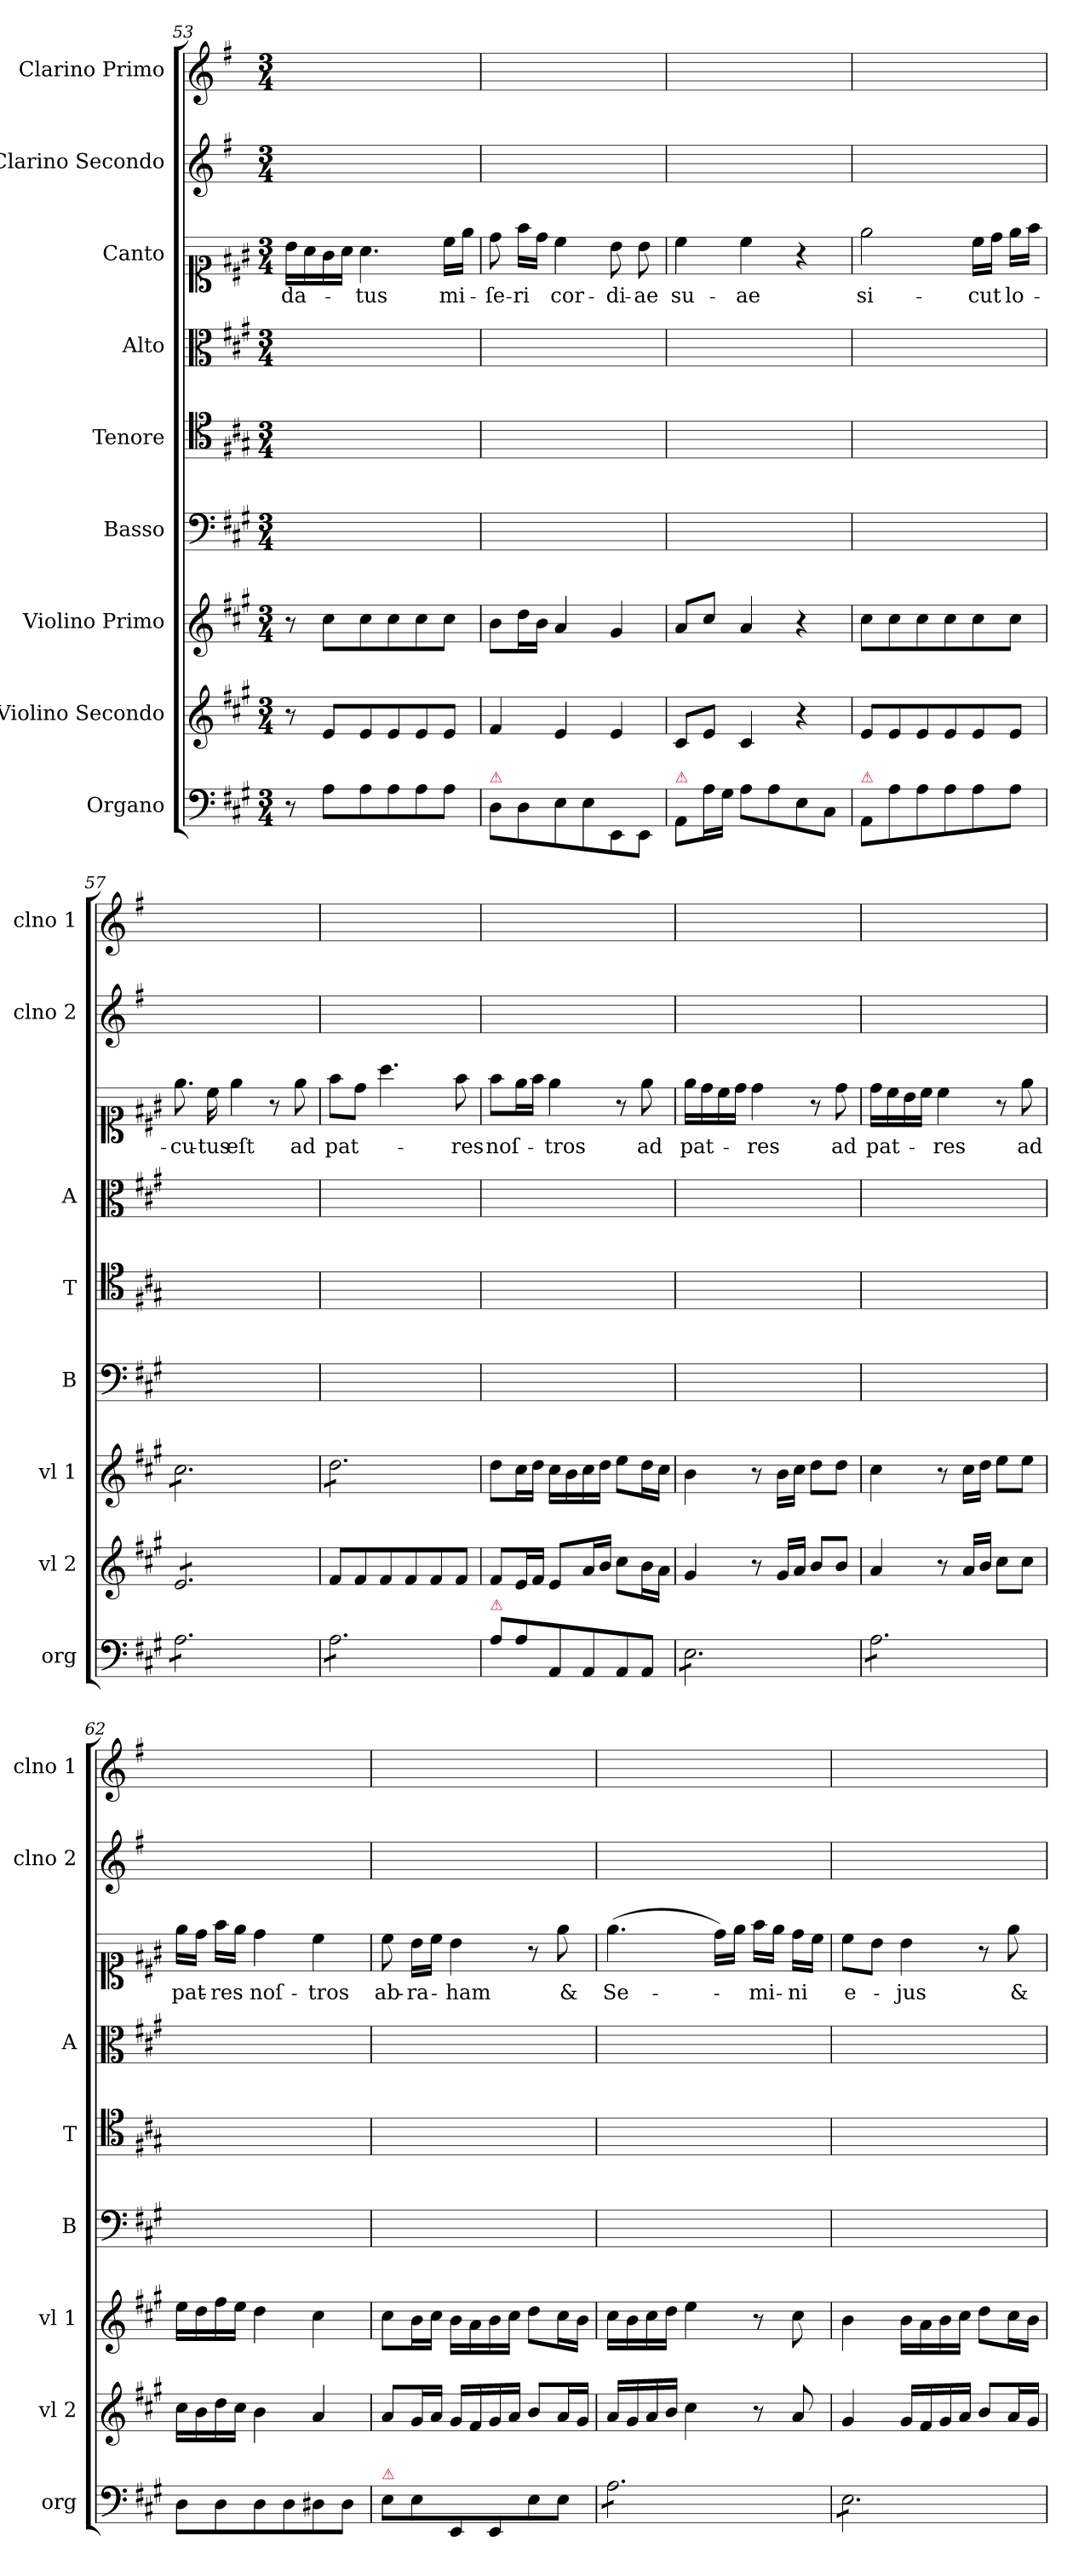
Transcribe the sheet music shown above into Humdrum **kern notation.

**kern	**kern	**kern	**kern	**kern	**kern	**kern	**text	**kern	**kern
*part9	*part8	*part7	*part6	*part5	*part4	*part3	*part3	*part2	*part1
*staff9	*staff8	*staff7	*staff6	*staff5	*staff4	*staff3	*staff3	*staff2	*staff1
*I"Organo	*I"Violino Secondo	*I"Violino Primo	*I"Basso	*I"Tenore	*I"Alto	*I"Canto	*	*I"Clarino Secondo	*I"Clarino Primo
*I'org	*I'vl 2	*I'vl 1	*I'B	*I'T	*I'A	*	*	*I'clno 2	*I'clno 1
*clefF4	*clefG2	*clefG2	*clefF4	*clefC4	*clefC3	*clefC1	*	*clefG2	*clefG2
*	*	*	*	*	*	*	*	*ITrd-1c-2	*ITrd-1c-2
*k[f#c#g#]	*k[f#c#g#]	*k[f#c#g#]	*k[f#c#g#]	*k[f#c#g#]	*k[f#c#g#]	*k[f#c#g#]	*	*k[f#c#g#]	*k[f#c#g#]
*A:	*A:	*A:	*A:	*A:	*A:	*A:	*	*A:	*A:
*M3/4	*M3/4	*M3/4	*M3/4	*M3/4	*M3/4	*M3/4	*	*M3/4	*M3/4
=53	=53	=53	=53	=53	=53	=53	=53	=53	=53
8r	8r	8r	2.ryy	2.ryy	2.ryy	16b\LL	-da-	2.ryy	2.ryy
.	.	.	.	.	.	16a\	.	.	.
8A\L	8e/L	8cc#\L	.	.	.	16g#\	.	.	.
.	.	.	.	.	.	16a\JJ	.	.	.
8A\	8e/	8cc#\	.	.	.	4.a\	-tus	.	.
8A\	8e/	8cc#\	.	.	.	.	.	.	.
8A\	8e/	8cc#\	.	.	.	.	.	.	.
8A\J	8e/J	8cc#\J	.	.	.	16cc#\LL	mi-	.	.
.	.	.	.	.	.	16ee\JJ	.	.	.
=54	=54	=54	=54	=54	=54	=54	=54	=54	=54
!LO:TX:a:color=crimson:t=⚠	!	!	!	!	!	!	!	!	!
8D\L	4f#/	8b\L	2.ryy	2.ryy	2.ryy	8dd\	-ſe-	2.ryy	2.ryy
8D\	.	16dd\L	.	.	.	16ff#\LL	-ri	.	.
.	.	16b\JJ	.	.	.	16dd\JJ	.	.	.
8E\	4e/	4a/	.	.	.	4cc#\	cor-	.	.
8E\	.	.	.	.	.	.	.	.	.
8EE/	4e/	4g#/	.	.	.	8b\	-di-	.	.
8EE/J	.	.	.	.	.	8b\	-ae	.	.
=55	=55	=55	=55	=55	=55	=55	=55	=55	=55
!LO:TX:a:color=crimson:t=⚠	!	!	!	!	!	!	!	!	!
8AA/L	8c#/L	8a/L	2.ryy	2.ryy	2.ryy	4cc#\	su-	2.ryy	2.ryy
16A\L	8e/J	8cc#/J	.	.	.	.	.	.	.
16G#\JJ	.	.	.	.	.	.	.	.	.
8A\L	4c#/	4a/	.	.	.	4cc#\	-ae	.	.
8A\	.	.	.	.	.	.	.	.	.
8E\	4r	4r	.	.	.	4r	.	.	.
8C#\J	.	.	.	.	.	.	.	.	.
=56	=56	=56	=56	=56	=56	=56	=56	=56	=56
!LO:TX:a:color=crimson:t=⚠	!	!	!	!	!	!	!	!	!
8AA/L	8e/L	8cc#\L	2.ryy	2.ryy	2.ryy	2ee\	si-	2.ryy	2.ryy
8A\	8e/	8cc#\	.	.	.	.	.	.	.
8A\	8e/	8cc#\	.	.	.	.	.	.	.
8A\	8e/	8cc#\	.	.	.	.	.	.	.
8A\	8e/	8cc#\	.	.	.	16cc#\LL	-cut	.	.
.	.	.	.	.	.	16dd\JJ	.	.	.
8A\J	8e/J	8cc#\J	.	.	.	16ee\LL	lo-	.	.
.	.	.	.	.	.	16ff#\JJ	.	.	.
=57	=57	=57	=57	=57	=57	=57	=57	=57	=57
*tremolo	*	*	*	*	*	*	*	*	*
*	*tremolo	*	*	*	*	*	*	*	*
*	*	*tremolo	*	*	*	*	*	*	*
8A\L	8e/L	8cc#\L	2.ryy	2.ryy	2.ryy	8.ee\	-cu-	2.ryy	2.ryy
8A\	8e/	8cc#\	.	.	.	.	.	.	.
.	.	.	.	.	.	16cc#\	-tus	.	.
8A\	8e/	8cc#\	.	.	.	4ee\	eſt	.	.
8A\	8e/	8cc#\	.	.	.	.	.	.	.
8A\	8e/	8cc#\	.	.	.	8r	.	.	.
8A\J	8e/J	8cc#\J	.	.	.	8ee\	ad	.	.
*	*Xtremolo	*	*	*	*	*	*	*	*
=58	=58	=58	=58	=58	=58	=58	=58	=58	=58
8A\L	8f#/L	8dd\L	2.ryy	2.ryy	2.ryy	8ff#\L	pat-	2.ryy	2.ryy
8A\	8f#/	8dd\	.	.	.	8dd\J	.	.	.
8A\	8f#/	8dd\	.	.	.	4.aa\	.	.	.
8A\	8f#/	8dd\	.	.	.	.	.	.	.
8A\	8f#/	8dd\	.	.	.	.	.	.	.
8A\J	8f#/J	8dd\J	.	.	.	8ff#\	-res	.	.
*	*	*Xtremolo	*	*	*	*	*	*	*
*Xtremolo	*	*	*	*	*	*	*	*	*
=59	=59	=59	=59	=59	=59	=59	=59	=59	=59
!LO:TX:a:color=crimson:t=⚠	!	!	!	!	!	!	!	!	!
8A\L	8f#/L	8dd\L	2.ryy	2.ryy	2.ryy	8ff#\L	noſ-	2.ryy	2.ryy
8A\	16e/L	16cc#\L	.	.	.	16ee\L	.	.	.
.	16f#/JJ	16dd\JJ	.	.	.	16ff#\JJ	.	.	.
8AA/	8e/L	16cc#\LL	.	.	.	4ee\	-tros	.	.
.	.	16b\	.	.	.	.	.	.	.
8AA/	16a/L	16cc#\	.	.	.	.	.	.	.
.	16b/JJ	16dd\JJ	.	.	.	.	.	.	.
8AA/	8cc#\L	8ee\L	.	.	.	8r	.	.	.
8AA/J	16b\L	16dd\L	.	.	.	8ee\	ad	.	.
.	16a\JJ	16cc#\JJ	.	.	.	.	.	.	.
=60	=60	=60	=60	=60	=60	=60	=60	=60	=60
*tremolo	*	*	*	*	*	*	*	*	*
8E\L	4g#/	4b\	2.ryy	2.ryy	2.ryy	16ee\LL	pat-	2.ryy	2.ryy
.	.	.	.	.	.	16dd\	.	.	.
8E\	.	.	.	.	.	16cc#\	.	.	.
.	.	.	.	.	.	16dd\JJ	.	.	.
8E\	8r	8r	.	.	.	4dd\	-res	.	.
8E\	16g#/LL	16b\LL	.	.	.	.	.	.	.
.	16a/JJ	16cc#\JJ	.	.	.	.	.	.	.
8E\	8b/L	8dd\L	.	.	.	8r	.	.	.
8E\J	8b/J	8dd\J	.	.	.	8dd\	ad	.	.
=61	=61	=61	=61	=61	=61	=61	=61	=61	=61
8A\L	4a/	4cc#\	2.ryy	2.ryy	2.ryy	16dd\LL	pat-	2.ryy	2.ryy
.	.	.	.	.	.	16cc#\	.	.	.
8A\	.	.	.	.	.	16b\	.	.	.
.	.	.	.	.	.	16cc#\JJ	.	.	.
8A\	8r	8r	.	.	.	4cc#\	-res	.	.
8A\	16a/LL	16cc#\LL	.	.	.	.	.	.	.
.	16b/JJ	16dd\JJ	.	.	.	.	.	.	.
8A\	8cc#\L	8ee\L	.	.	.	8r	.	.	.
!	!	!	!	!	!	!	!LO:LY:i	!	!
8A\J	8cc#\J	8ee\J	.	.	.	8ee\	ad	.	.
*Xtremolo	*	*	*	*	*	*	*	*	*
=62	=62	=62	=62	=62	=62	=62	=62	=62	=62
!	!	!	!	!	!	!	!LO:LY:i	!	!
8D\L	16cc#\LL	16ee\LL	2.ryy	2.ryy	2.ryy	16ee\LL	pat-	2.ryy	2.ryy
.	16b\	16dd\	.	.	.	16dd\JJ	.	.	.
!	!	!	!	!	!	!	!LO:LY:i	!	!
8D\	16dd\	16ff#\	.	.	.	16ff#\LL	-res	.	.
.	16cc#\JJ	16ee\JJ	.	.	.	16ee\JJ	.	.	.
8D\	4b\	4dd\	.	.	.	4dd\	noſ-	.	.
8D\	.	.	.	.	.	.	.	.	.
8D#X\	4a/	4cc#\	.	.	.	4cc#\	-tros	.	.
8D#\J	.	.	.	.	.	.	.	.	.
=63	=63	=63	=63	=63	=63	=63	=63	=63	=63
!LO:TX:a:color=crimson:t=⚠	!	!	!	!	!	!	!	!	!
8E\L	8a/L	8cc#\L	2.ryy	2.ryy	2.ryy	8cc#\	ab-	2.ryy	2.ryy
8E\	16g#/L	16b\L	.	.	.	16b\LL	-ra-	.	.
.	16a/JJ	16cc#\JJ	.	.	.	16cc#\JJ	.	.	.
8EE/	16g#/LL	16b\LL	.	.	.	4b\	-ham	.	.
.	16f#/	16a\	.	.	.	.	.	.	.
8EE/	16g#/	16b\	.	.	.	.	.	.	.
.	16a/JJ	16cc#\JJ	.	.	.	.	.	.	.
8E\	8b/L	8dd\L	.	.	.	8r	.	.	.
8E\J	16a/L	16cc#\L	.	.	.	8ee\	&	.	.
.	16g#/JJ	16b\JJ	.	.	.	.	.	.	.
=64	=64	=64	=64	=64	=64	=64	=64	=64	=64
*tremolo	*	*	*	*	*	*	*	*	*
8A\L	16a/LL	16cc#\LL	2.ryy	2.ryy	2.ryy	(4.ee\	Se-	2.ryy	2.ryy
.	16g#/	16b\	.	.	.	.	.	.	.
8A\	16a/	16cc#\	.	.	.	.	.	.	.
.	16b/JJ	16dd\JJ	.	.	.	.	.	.	.
8A\	4cc#\	4ee\	.	.	.	.	.	.	.
8A\	.	.	.	.	.	16dd\LL)	.	.	.
.	.	.	.	.	.	16ee\JJ	.	.	.
8A\	8r	8r	.	.	.	16ff#\LL	-mi-	.	.
.	.	.	.	.	.	16ee\JJ	.	.	.
8A\J	8a/	8cc#\	.	.	.	16dd\LL	-ni	.	.
.	.	.	.	.	.	16cc#\JJ	.	.	.
=65	=65	=65	=65	=65	=65	=65	=65	=65	=65
8E\L	4g#/	4b\	2.ryy	2.ryy	2.ryy	8cc#\L	e-	2.ryy	2.ryy
8E\	.	.	.	.	.	8b\J	.	.	.
8E\	16g#/LL	16b\LL	.	.	.	4b\	-jus	.	.
.	16f#/	16a\	.	.	.	.	.	.	.
8E\	16g#/	16b\	.	.	.	.	.	.	.
.	16a/JJ	16cc#\JJ	.	.	.	.	.	.	.
8E\	8b/L	8dd\L	.	.	.	8r	.	.	.
8E\J	16a/L	16cc#\L	.	.	.	8ee\	&	.	.
*Xtremolo	*	*	*	*	*	*	*	*	*
.	16g#/JJ	16b\JJ	.	.	.	.	.	.	.
=	=	=	=	=	=	=	=	=	=
*-	*-	*-	*-	*-	*-	*-	*-	*-	*-
